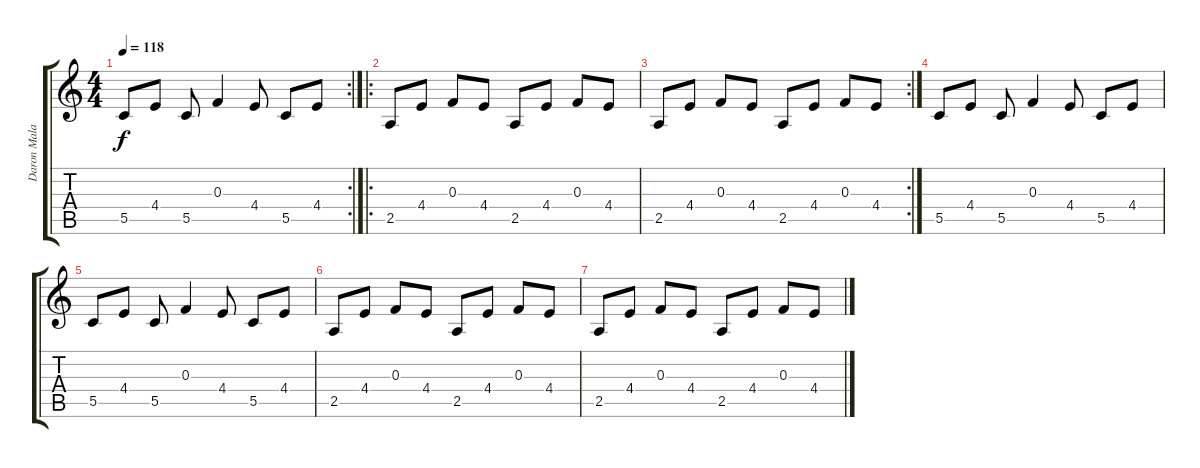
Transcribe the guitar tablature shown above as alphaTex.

\track ("Daron Malakian" "Daron Mala") {instrument electricguitarclean}
\staff {score tabs}
\tuning (D4 A3 F3 C3 G2 C2) {hide}
\rc 2
\ts (4 4)
\tempo 118
\clef g2
\ks c
5.5.8{dy f} 4.4.8 5.5.8 0.3.4 4.4.8 5.5.8 4.4.8 |
\ro
2.5.8 4.4.8 0.3.8 4.4.8 2.5.8 4.4.8 0.3.8 4.4.8 |
\rc 2
2.5.8 4.4.8 0.3.8 4.4.8 2.5.8 4.4.8 0.3.8 4.4.8 |
5.5.8 4.4.8 5.5.8 0.3.4 4.4.8 5.5.8 4.4.8 |
5.5.8 4.4.8 5.5.8 0.3.4 4.4.8 5.5.8 4.4.8 |
2.5.8 4.4.8 0.3.8 4.4.8 2.5.8 4.4.8 0.3.8 4.4.8 |
2.5.8 4.4.8 0.3.8 4.4.8 2.5.8 4.4.8 0.3.8 4.4.8
